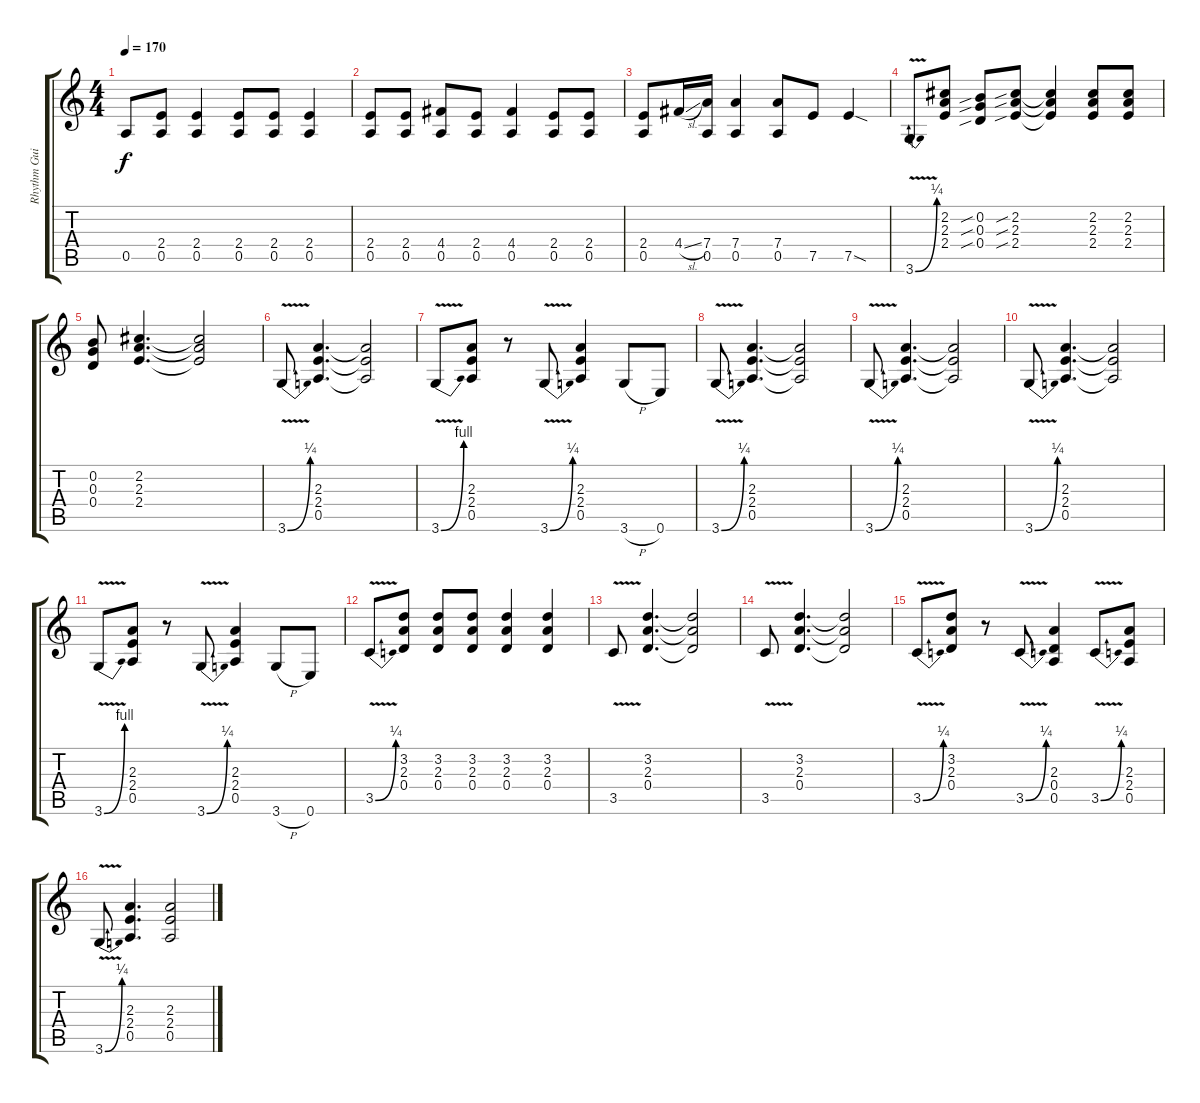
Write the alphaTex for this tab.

\track ("Rhythm Guitar" "Rhythm Gui") {instrument distortionguitar}
\staff {score tabs}
\tuning (E4 B3 G3 D3 A2 E2) {hide}
\ts (4 4)
\tempo 170
\clef g2
\ks c
0.5{t}.8{dy f} (2.4 0.5).8 (2.4 0.5).4 (2.4 0.5).8 (2.4 0.5).8 (2.4 0.5).4 |
(2.4 0.5).8 (2.4 0.5).8 (4.4 0.5).8 (2.4 0.5).8 (4.4 0.5).4 (2.4 0.5).8 (2.4 0.5).8 |
(2.4 0.5).8 4.4{sl}.16 (7.4 0.5).16 (7.4 0.5).4 (7.4 0.5).8 7.5.8 7.5{sod}.4 |
3.6{be (bend 0 0 60 1) v}.8 (2.2 2.3 2.4).8 (0.2{sib} 0.3{sib} 0.4{sib}).8 (2.2{sib} 2.3{sib} 2.4{sib}).8 (2.2{t} 2.3{t} 2.4{t}).4 (2.2 2.3 2.4).8 (2.2 2.3 2.4).8 |
(0.2 0.3 0.4).8 (2.2 2.3 2.4).4{d} (2.2{t} 2.3{t} 2.4{t}).2 |
3.6{be (bend 0 0 60 1) v}.8 (2.3 2.4 0.5).4{d} (2.3{t} 2.4{t} 0.5{t}).2 |
3.6{be (bend 0 0 60 4) v}.8 (2.3 2.4 0.5).8 r.8 3.6{be (bend 0 0 60 1) v}.8 (2.3 2.4 0.5).4 3.6{h}.8 0.6.8 |
3.6{be (bend 0 0 60 1) v}.8 (2.3 2.4 0.5).4{d} (2.3{t} 2.4{t} 0.5{t}).2 |
3.6{be (bend 0 0 60 1) v}.8 (2.3 2.4 0.5).4{d} (2.3{t} 2.4{t} 0.5{t}).2 |
3.6{be (bend 0 0 60 1) v}.8 (2.3 2.4 0.5).4{d} (2.3{t} 2.4{t} 0.5{t}).2 |
3.6{be (bend 0 0 60 4) v}.8 (2.3 2.4 0.5).8 r.8 3.6{be (bend 0 0 60 1) v}.8 (2.3 2.4 0.5).4 3.6{h}.8 0.6.8 |
3.5{be (bend 0 0 60 1) v}.8 (3.2 2.3 0.4).8 (3.2 2.3 0.4).8 (3.2 2.3 0.4).8 (3.2 2.3 0.4).4 (3.2 2.3 0.4).4 |
3.5{v}.8 (3.2 2.3 0.4).4{d} (3.2{t} 2.3{t} 0.4{t}).2 |
3.5{v}.8 (3.2 2.3 0.4).4{d} (3.2{t} 2.3{t} 0.4{t}).2 |
3.5{be (bend 0 0 60 1) v}.8 (3.2 2.3 0.4).8 r.8 3.5{be (bend 0 0 60 1) v}.8 (2.3 0.4 0.5).4 3.5{be (bend 0 0 60 1) v}.8 (2.3 2.4 0.5).8 |
3.6{be (bend 0 0 60 1) v}.8 (2.3 2.4 0.5).4{d} (2.3 2.4 0.5).2
